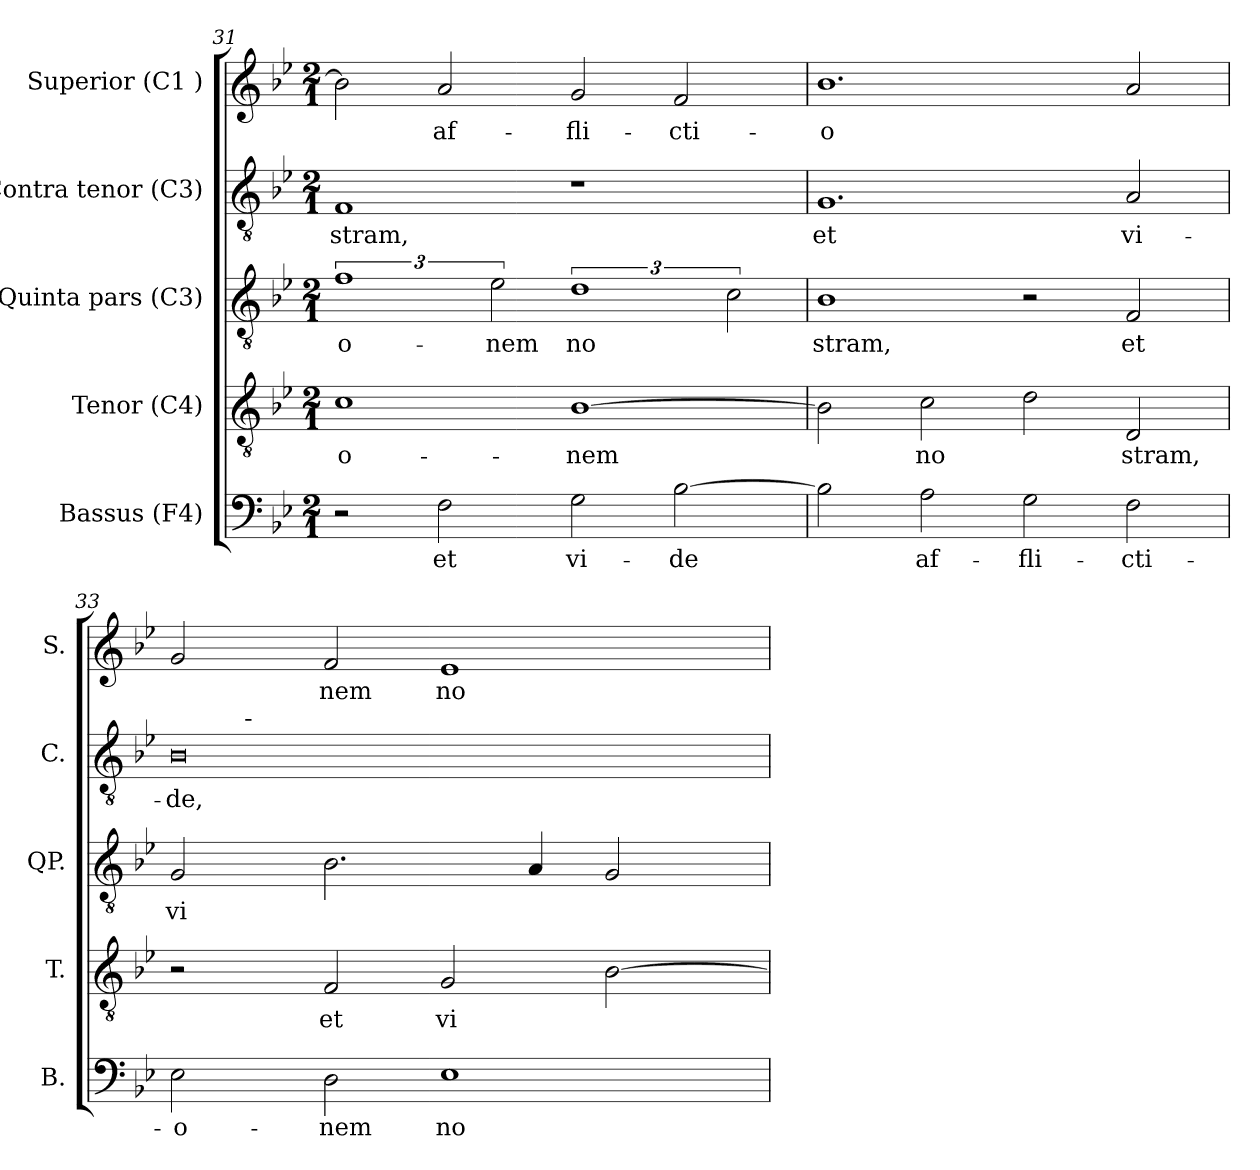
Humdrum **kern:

**kern	**text	**kern	**text	**kern	**text	**kern	**text	**kern	**text
*part5	*part5	*part4	*part4	*part3	*part3	*part2	*part2	*part1	*part1
*staff5	*staff5	*staff4	*staff4	*staff3	*staff3	*staff2	*staff2	*staff1	*staff1
*I"Bassus (F4)	*	*I"Tenor (C4)	*	*I"Quinta pars (C3)	*	*I"Contra tenor (C3)	*	*I"Superior (C1 )	*
*I'B.	*	*I'T.	*	*I'QP.	*	*I'C.	*	*I'S.	*
*clefF4	*	*clefGv2	*	*clefGv2	*	*clefGv2	*	*clefG2	*
*k[b-e-]	*	*k[b-e-]	*	*k[b-e-]	*	*k[b-e-]	*	*k[b-e-]	*
*B-:	*	*B-:	*	*B-:	*	*B-:	*	*B-:	*
*M2/1	*	*M2/1	*	*M2/1	*	*M2/1	*	*M2/1	*
=31	=31	=31	=31	=31	=31	=31	=31	=31	=31
!	!	!	!LO:LY:b:rj	!	!LO:LY:b:rj	!	!LO:LY:b:rj	!	!LO:LY:b:rj
2r	.	1c	-o-	3%2f/	-o-	1F	-stram,	2b-\]	.
!	!LO:LY:b:rj	!	!	!	!	!	!	!	!LO:LY:b:rj
2F\	et	.	.	.	.	.	.	2a/	af-
!	!	!	!	!	!LO:LY:b:rj	!	!	!	!
.	.	.	.	3e-\	-nem	.	.	.	.
!	!LO:LY:b:rj	!	!LO:LY:b:rj	!	!LO:LY:b:rj	!	!	!	!LO:LY:b:rj
2G\	vi-	[>1B-	-nem	3%2d/	-no-	1r	.	2g/	-fli-
!	!LO:LY:b:rj	!	!	!	!	!	!	!	!LO:LY:b:rj
[>2B-\	-de	.	.	.	.	.	.	2f/	-cti-
!	!	!	!	!	!LO:LY:b:rj	!	!	!	!
.	.	.	.	3c\	-	.	.	.	.
=32	=32	=32	=32	=32	=32	=32	=32	=32	=32
!	!LO:LY:b:rj	!	!LO:LY:b:rj	!	!LO:LY:b:rj	!	!LO:LY:b:rj	!	!LO:LY:b:rj
2B-\]	.	2B-\]	.	1B-	-stram,	1.G	et	1.b-	-o-
!	!LO:LY:b:rj	!	!LO:LY:b:rj	!	!	!	!	!	!
2A\	af-	2c\	no-	.	.	.	.	.	.
!	!LO:LY:b:rj	!	!LO:LY:b:rj	!	!	!	!	!	!
2G\	-fli-	2d\	--	2r	.	.	.	.	.
!	!LO:LY:b:rj	!	!LO:LY:b:rj	!	!LO:LY:b:rj	!	!LO:LY:b:rj	!	!LO:LY:b:rj
2F\	-cti-	2D/	-stram,	2F/	et	2A/	vi-	2a/	--
!!LO:LB:g=z
=33	=33	=33	=33	=33	=33	=33	=33	=33	=33
!	!LO:LY:b:rj	!	!	!	!LO:LY:b:rj	!	!LO:LY:b:rj	!	!LO:LY:b:rj
*	*	*	*	*	*	*^	*	*	*
2E-\	-o-	2r	.	2G/	vi-	0B-	8...ryy	-de,	2g/	--
!	!	!	!	!	!	!	!LO:TX:a:t=-	!	!	!
.	.	.	.	.	.	.	1ryy	.	.	.
!	!LO:LY:b:rj	!	!LO:LY:b:rj	!	!LO:LY:b:rj	!	!	!	!	!LO:LY:b:rj
2D\	-nem	2F/	et	2.B-\	--	.	.	.	2f/	-nem
!	!LO:LY:b:rj	!	!LO:LY:b:rj	!	!	!	!	!	!	!LO:LY:b:rj
1E-	no-	2G/	vi-	.	.	.	.	.	1e-	no-
.	.	.	.	.	.	.	2ryy	.	.	.
!	!	!	!	!	!LO:LY:b:rj	!	!	!	!	!
.	.	.	.	4A/	--	.	.	.	.	.
!	!	!	!LO:LY:b:rj	!	!LO:LY:b:rj	!	!	!	!	!
.	.	[>2B-\	--	2G/	--	.	.	.	.	.
.	.	.	.	.	.	.	4ryy	.	.	.
.	.	.	.	.	.	.	64ryy	.	.	.
*	*	*	*	*	*	*v	*v	*	*	*
=	=	=	=	=	=	=	=	=	=
*-	*-	*-	*-	*-	*-	*-	*-	*-	*-
